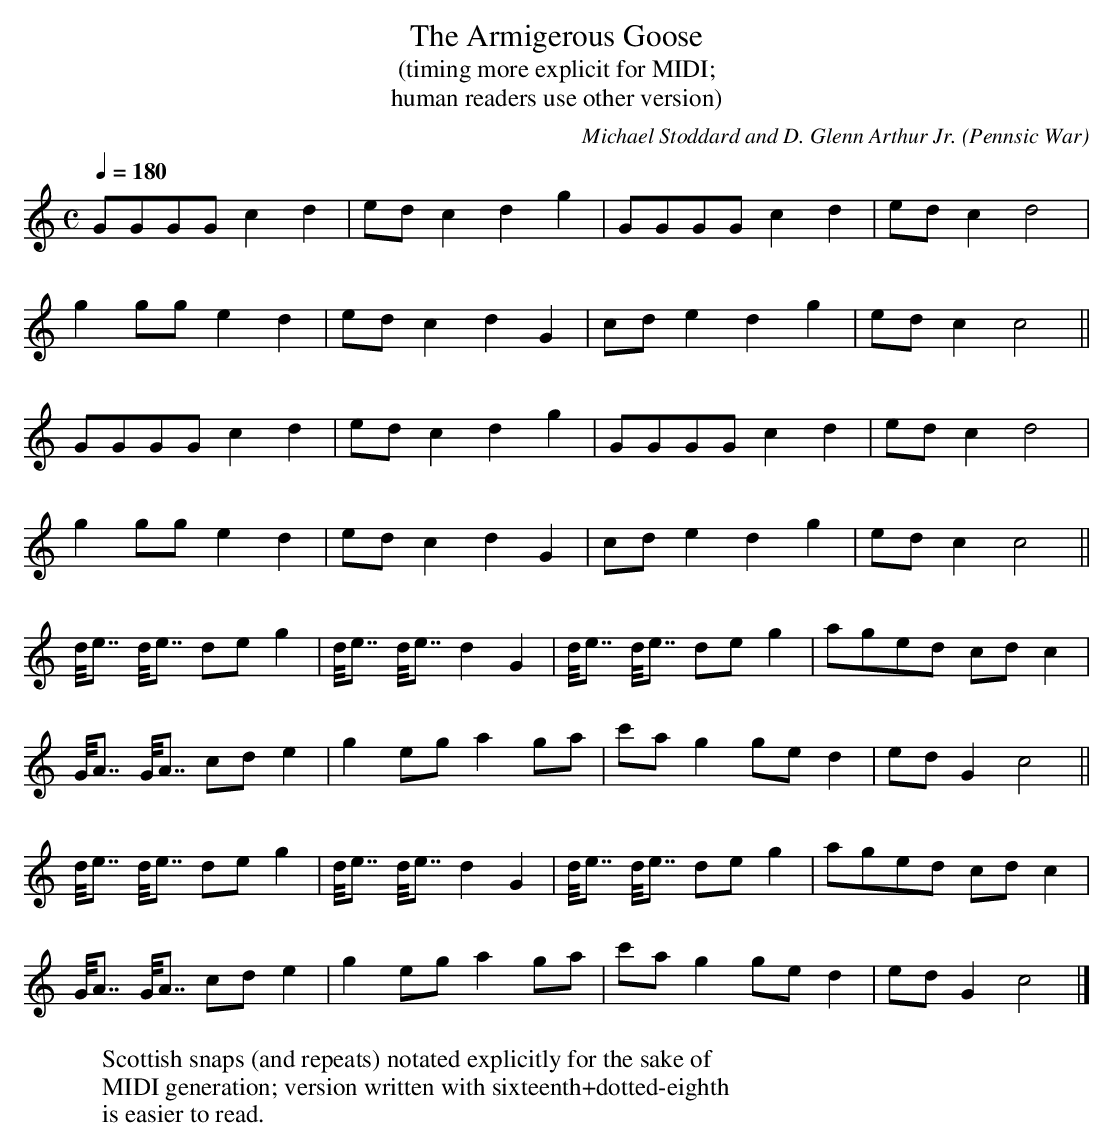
X:1
T:The Armigerous Goose
T:(timing more explicit for MIDI;
T:human readers use other version)
C:Michael Stoddard and D. Glenn Arthur Jr.
W:Scottish snaps (and repeats) notated explicitly for the sake of
W:MIDI generation; version written with sixteenth+dotted-eighth
W:is easier to read.
O:Pennsic War
M:C
Q:1/4=180
L:1/32
K:C
G4G4G4G4 c8 d8 | e4d4 c8 d8 g8 | G4G4G4G4 c8 d8 | e4d4 c8 d16 |
g8 g4g4 e8 d8 | e4d4 c8 d8 G8 | c4d4 e8 d8 g8 | e4d4 c8 c16 ||
G4G4G4G4 c8 d8 | e4d4 c8 d8 g8 | G4G4G4G4 c8 d8 | e4d4 c8 d16 |
g8 g4g4 e8 d8 | e4d4 c8 d8 G8 | c4d4 e8 d8 g8 | e4d4 c8 c16 ||
de7 de7 d4e4 g8 | de7 de7 d8 G8 | de7 de7 d4e4 g8 | a4g4e4d4 c4d4 c8 |
GA7 GA7 c4d4 e8 | g8 e4g4 a8 g4a4 | c'4a4 g8 g4e4 d8 | e4d4 G8 c16 ||
de7 de7 d4e4 g8 | de7 de7 d8 G8 | de7 de7 d4e4 g8 | a4g4e4d4 c4d4 c8 |
GA7 GA7 c4d4 e8 | g8 e4g4 a8 g4a4 | c'4a4 g8 g4e4 d8 | e4d4 G8 c16 |]
